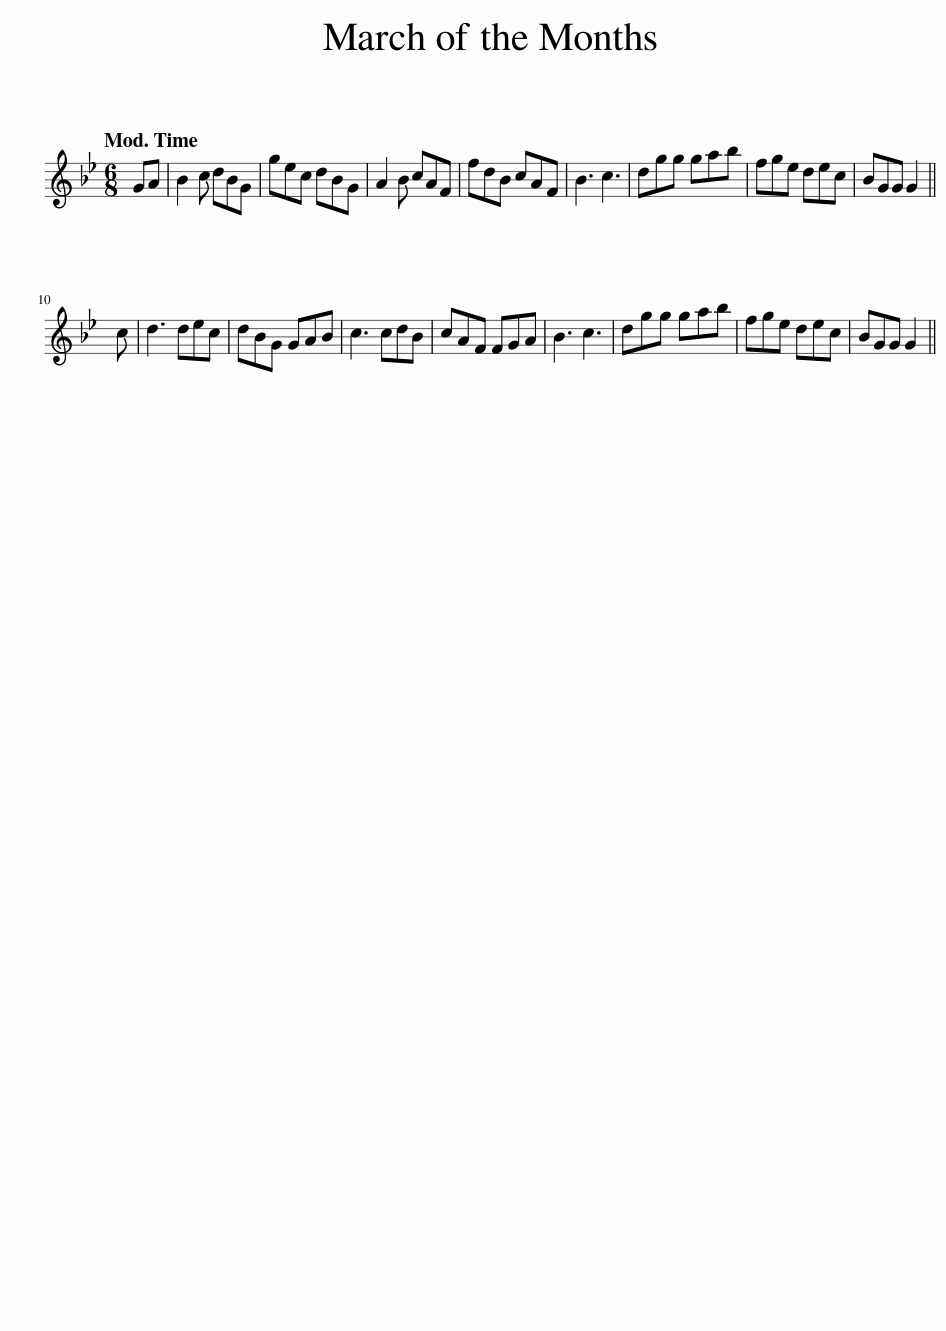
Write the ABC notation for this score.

X:1
L:1/8
Q:1/4=120
M:6/8
I:linebreak $
K:Gmin
V:1 treble
V:1
 GA | B2 c dBG | gec dBG | A2 B cAF | fdB cAF | %5
 B3 c3 | dgg gab | fge dec | BGG G2 ||$ c | %10
 d3 dec | dBG GAB | c3 cdB | cAF FGA | B3 c3 | %15
 dgg gab | fge dec | BGG G2 || %18
